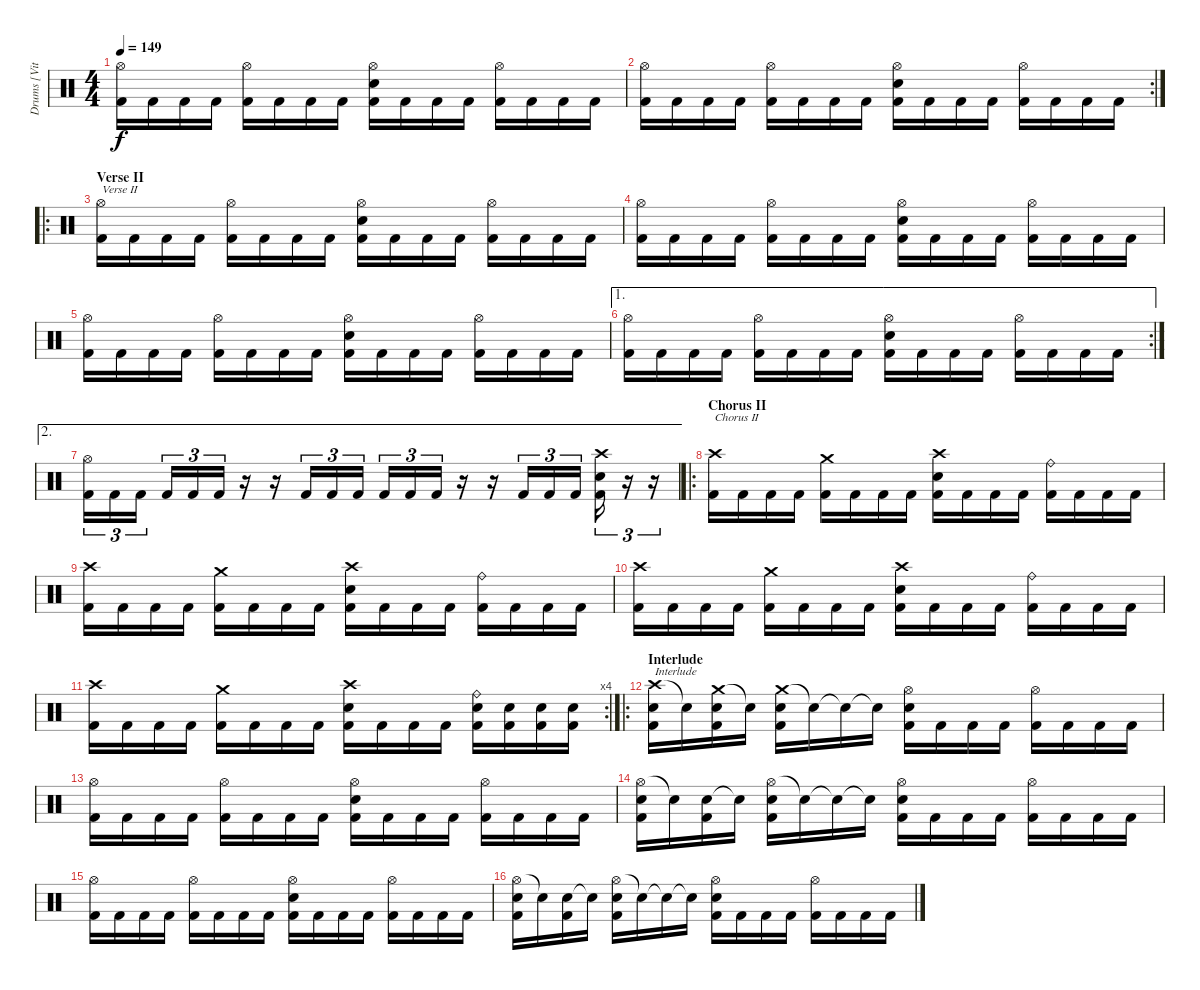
\track ("Drums [Vitek]" "Drums [Vit") {instrument percussion}
\staff {score}
\articulation defaults
\ts (4 4)
\tempo 149
\clef neutral
\ks c
("Hi-Hat (open)" "Kick (hit) 2").16{dy f} "Kick (hit) 2".16 "Kick (hit) 2".16 "Kick (hit) 2".16 ("Hi-Hat (open)" "Kick (hit) 2").16 "Kick (hit) 2".16 "Kick (hit) 2".16 "Kick (hit) 2".16 ("Hi-Hat (open)" "Electric Snare (hit)" "Kick (hit) 2").16 "Kick (hit) 2".16 "Kick (hit) 2".16 "Kick (hit) 2".16 ("Hi-Hat (open)" "Kick (hit) 2").16 "Kick (hit) 2".16 "Kick (hit) 2".16 "Kick (hit) 2".16 |
\rc 2
("Hi-Hat (open)" "Kick (hit) 2").16 "Kick (hit) 2".16 "Kick (hit) 2".16 "Kick (hit) 2".16 ("Hi-Hat (open)" "Kick (hit) 2").16 "Kick (hit) 2".16 "Kick (hit) 2".16 "Kick (hit) 2".16 ("Hi-Hat (open)" "Electric Snare (hit)" "Kick (hit) 2").16 "Kick (hit) 2".16 "Kick (hit) 2".16 "Kick (hit) 2".16 ("Hi-Hat (open)" "Kick (hit) 2").16 "Kick (hit) 2".16 "Kick (hit) 2".16 "Kick (hit) 2".16 |
\ro
\section ("" "Verse II")
("Hi-Hat (open)" "Kick (hit) 2").16{txt "Verse II"} "Kick (hit) 2".16 "Kick (hit) 2".16 "Kick (hit) 2".16 ("Hi-Hat (open)" "Kick (hit) 2").16 "Kick (hit) 2".16 "Kick (hit) 2".16 "Kick (hit) 2".16 ("Hi-Hat (open)" "Electric Snare (hit)" "Kick (hit) 2").16 "Kick (hit) 2".16 "Kick (hit) 2".16 "Kick (hit) 2".16 ("Hi-Hat (open)" "Kick (hit) 2").16 "Kick (hit) 2".16 "Kick (hit) 2".16 "Kick (hit) 2".16 |
("Hi-Hat (open)" "Kick (hit) 2").16 "Kick (hit) 2".16 "Kick (hit) 2".16 "Kick (hit) 2".16 ("Hi-Hat (open)" "Kick (hit) 2").16 "Kick (hit) 2".16 "Kick (hit) 2".16 "Kick (hit) 2".16 ("Hi-Hat (open)" "Electric Snare (hit)" "Kick (hit) 2").16 "Kick (hit) 2".16 "Kick (hit) 2".16 "Kick (hit) 2".16 ("Hi-Hat (open)" "Kick (hit) 2").16 "Kick (hit) 2".16 "Kick (hit) 2".16 "Kick (hit) 2".16 |
("Hi-Hat (open)" "Kick (hit) 2").16 "Kick (hit) 2".16 "Kick (hit) 2".16 "Kick (hit) 2".16 ("Hi-Hat (open)" "Kick (hit) 2").16 "Kick (hit) 2".16 "Kick (hit) 2".16 "Kick (hit) 2".16 ("Hi-Hat (open)" "Electric Snare (hit)" "Kick (hit) 2").16 "Kick (hit) 2".16 "Kick (hit) 2".16 "Kick (hit) 2".16 ("Hi-Hat (open)" "Kick (hit) 2").16 "Kick (hit) 2".16 "Kick (hit) 2".16 "Kick (hit) 2".16 |
\ae 1
\rc 2
("Hi-Hat (open)" "Kick (hit) 2").16 "Kick (hit) 2".16 "Kick (hit) 2".16 "Kick (hit) 2".16 ("Hi-Hat (open)" "Kick (hit) 2").16 "Kick (hit) 2".16 "Kick (hit) 2".16 "Kick (hit) 2".16 ("Hi-Hat (open)" "Electric Snare (hit)" "Kick (hit) 2").16 "Kick (hit) 2".16 "Kick (hit) 2".16 "Kick (hit) 2".16 ("Hi-Hat (open)" "Kick (hit) 2").16 "Kick (hit) 2".16 "Kick (hit) 2".16 "Kick (hit) 2".16 |
\ae 2
("Hi-Hat (open)" "Kick (hit) 2").16{tu (3 2)} "Kick (hit) 2".16{tu (3 2)} "Kick (hit) 2".16{tu (3 2)} "Kick (hit) 2".16{tu (3 2)} "Kick (hit) 2".16{tu (3 2)} "Kick (hit) 2".16{tu (3 2)} r.16 r.16 "Kick (hit) 2".16{tu (3 2)} "Kick (hit) 2".16{tu (3 2)} "Kick (hit) 2".16{tu (3 2)} "Kick (hit) 2".16{tu (3 2)} "Kick (hit) 2".16{tu (3 2)} "Kick (hit) 2".16{tu (3 2)} r.16 r.16 "Kick (hit) 2".16{tu (3 2)} "Kick (hit) 2".16{tu (3 2)} "Kick (hit) 2".16{tu (3 2)} ("Crash high (hit)" "Electric Snare (hit)" "Kick (hit) 2").16{tu (3 2)} r.16{tu (3 2)} r.16{tu (3 2)} |
\ro
\section ("" "Chorus II")
("Crash high (hit)" "Kick (hit) 2").16{txt "Chorus II"} "Kick (hit) 2".16 "Kick (hit) 2".16 "Kick (hit) 2".16 ("Crash medium (hit)" "Kick (hit) 2").16 "Kick (hit) 2".16 "Kick (hit) 2".16 "Kick (hit) 2".16 ("Crash high (hit)" "Electric Snare (hit)" "Kick (hit) 2").16 "Kick (hit) 2".16 "Kick (hit) 2".16 "Kick (hit) 2".16 ("Ride (bell)" "Kick (hit) 2").16 "Kick (hit) 2".16 "Kick (hit) 2".16 "Kick (hit) 2".16 |
("Crash high (hit)" "Kick (hit) 2").16 "Kick (hit) 2".16 "Kick (hit) 2".16 "Kick (hit) 2".16 ("Crash medium (hit)" "Kick (hit) 2").16 "Kick (hit) 2".16 "Kick (hit) 2".16 "Kick (hit) 2".16 ("Crash high (hit)" "Electric Snare (hit)" "Kick (hit) 2").16 "Kick (hit) 2".16 "Kick (hit) 2".16 "Kick (hit) 2".16 ("Ride (bell)" "Kick (hit) 2").16 "Kick (hit) 2".16 "Kick (hit) 2".16 "Kick (hit) 2".16 |
("Crash high (hit)" "Kick (hit) 2").16 "Kick (hit) 2".16 "Kick (hit) 2".16 "Kick (hit) 2".16 ("Crash medium (hit)" "Kick (hit) 2").16 "Kick (hit) 2".16 "Kick (hit) 2".16 "Kick (hit) 2".16 ("Crash high (hit)" "Electric Snare (hit)" "Kick (hit) 2").16 "Kick (hit) 2".16 "Kick (hit) 2".16 "Kick (hit) 2".16 ("Ride (bell)" "Kick (hit) 2").16 "Kick (hit) 2".16 "Kick (hit) 2".16 "Kick (hit) 2".16 |
\rc 4
("Crash high (hit)" "Kick (hit) 2").16 "Kick (hit) 2".16 "Kick (hit) 2".16 "Kick (hit) 2".16 ("Crash medium (hit)" "Kick (hit) 2").16 "Kick (hit) 2".16 "Kick (hit) 2".16 "Kick (hit) 2".16 ("Crash high (hit)" "Electric Snare (hit)" "Kick (hit) 2").16 "Kick (hit) 2".16 "Kick (hit) 2".16 "Kick (hit) 2".16 ("Ride (bell)" "Electric Snare (hit)" "Kick (hit) 2").16 ("Electric Snare (hit)" "Kick (hit) 2").16 ("Electric Snare (hit)" "Kick (hit) 2").16 ("Electric Snare (hit)" "Kick (hit) 2").16 |
\ro
\section ("" "Interlude")
("Crash high (hit)" "Electric Snare (hit)" "Kick (hit) 2").16{txt "Interlude"} "Snare (hit)"{t}.16 ("Crash medium (hit)" "Electric Snare (hit)" "Kick (hit) 2").16 "Snare (hit)"{t}.16 ("Crash medium (hit)" "Electric Snare (hit)" "Kick (hit) 2").16 "Snare (hit)"{t}.16 "Snare (hit)"{t}.16 "Snare (hit)"{t}.16 ("Hi-Hat (open)" "Electric Snare (hit)" "Kick (hit) 2").16 "Kick (hit) 2".16 "Kick (hit) 2".16 "Kick (hit) 2".16 ("Hi-Hat (open)" "Kick (hit) 2").16 "Kick (hit) 2".16 "Kick (hit) 2".16 "Kick (hit) 2".16 |
("Hi-Hat (open)" "Kick (hit) 2").16 "Kick (hit) 2".16 "Kick (hit) 2".16 "Kick (hit) 2".16 ("Hi-Hat (open)" "Kick (hit) 2").16 "Kick (hit) 2".16 "Kick (hit) 2".16 "Kick (hit) 2".16 ("Hi-Hat (open)" "Electric Snare (hit)" "Kick (hit) 2").16 "Kick (hit) 2".16 "Kick (hit) 2".16 "Kick (hit) 2".16 ("Hi-Hat (open)" "Kick (hit) 2").16 "Kick (hit) 2".16 "Kick (hit) 2".16 "Kick (hit) 2".16 |
("Hi-Hat (open)" "Electric Snare (hit)" "Kick (hit) 2").16 "Snare (hit)"{t}.16 ("Electric Snare (hit)" "Kick (hit) 2").16 "Snare (hit)"{t}.16 ("Hi-Hat (open)" "Electric Snare (hit)" "Kick (hit) 2").16 "Snare (hit)"{t}.16 "Snare (hit)"{t}.16 "Snare (hit)"{t}.16 ("Hi-Hat (open)" "Electric Snare (hit)" "Kick (hit) 2").16 "Kick (hit) 2".16 "Kick (hit) 2".16 "Kick (hit) 2".16 ("Hi-Hat (open)" "Kick (hit) 2").16 "Kick (hit) 2".16 "Kick (hit) 2".16 "Kick (hit) 2".16 |
("Hi-Hat (open)" "Kick (hit) 2").16 "Kick (hit) 2".16 "Kick (hit) 2".16 "Kick (hit) 2".16 ("Hi-Hat (open)" "Kick (hit) 2").16 "Kick (hit) 2".16 "Kick (hit) 2".16 "Kick (hit) 2".16 ("Hi-Hat (open)" "Electric Snare (hit)" "Kick (hit) 2").16 "Kick (hit) 2".16 "Kick (hit) 2".16 "Kick (hit) 2".16 ("Hi-Hat (open)" "Kick (hit) 2").16 "Kick (hit) 2".16 "Kick (hit) 2".16 "Kick (hit) 2".16 |
("Hi-Hat (open)" "Electric Snare (hit)" "Kick (hit) 2").16 "Snare (hit)"{t}.16 ("Electric Snare (hit)" "Kick (hit) 2").16 "Snare (hit)"{t}.16 ("Hi-Hat (open)" "Electric Snare (hit)" "Kick (hit) 2").16 "Snare (hit)"{t}.16 "Snare (hit)"{t}.16 "Snare (hit)"{t}.16 ("Hi-Hat (open)" "Electric Snare (hit)" "Kick (hit) 2").16 "Kick (hit) 2".16 "Kick (hit) 2".16 "Kick (hit) 2".16 ("Hi-Hat (open)" "Kick (hit) 2").16 "Kick (hit) 2".16 "Kick (hit) 2".16 "Kick (hit) 2".16
